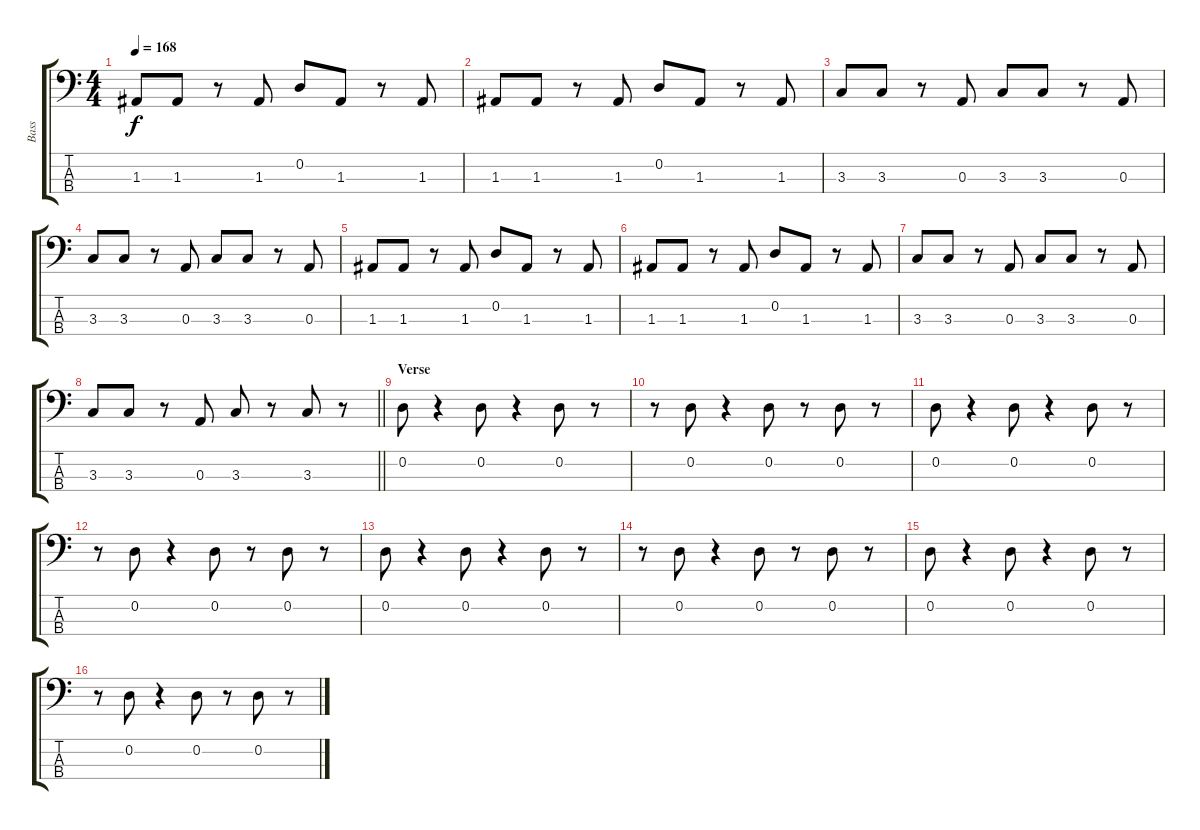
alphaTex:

\track ("Bass" "Bass") {instrument electricbassfinger}
\staff {score tabs}
\tuning (G2 D2 A1 D1) {hide}
\ts (4 4)
\tempo 168
\clef f4
\ks c
1.3.8{dy f} 1.3.8 r.8 1.3.8 0.2.8 1.3.8 r.8 1.3.8 |
1.3.8 1.3.8 r.8 1.3.8 0.2.8 1.3.8 r.8 1.3.8 |
3.3.8 3.3.8 r.8 0.3.8 3.3.8 3.3.8 r.8 0.3.8 |
3.3.8 3.3.8 r.8 0.3.8 3.3.8 3.3.8 r.8 0.3.8 |
1.3.8 1.3.8 r.8 1.3.8 0.2.8 1.3.8 r.8 1.3.8 |
1.3.8 1.3.8 r.8 1.3.8 0.2.8 1.3.8 r.8 1.3.8 |
3.3.8 3.3.8 r.8 0.3.8 3.3.8 3.3.8 r.8 0.3.8 |
\barLineRight lightlight
3.3.8 3.3.8 r.8 0.3.8 3.3.8 r.8 3.3.8 r.8 |
\section ("" "Verse")
0.2.8 r.4 0.2.8 r.4 0.2.8 r.8 |
r.8 0.2.8 r.4 0.2.8 r.8 0.2.8 r.8 |
0.2.8 r.4 0.2.8 r.4 0.2.8 r.8 |
r.8 0.2.8 r.4 0.2.8 r.8 0.2.8 r.8 |
0.2.8 r.4 0.2.8 r.4 0.2.8 r.8 |
r.8 0.2.8 r.4 0.2.8 r.8 0.2.8 r.8 |
0.2.8 r.4 0.2.8 r.4 0.2.8 r.8 |
r.8 0.2.8 r.4 0.2.8 r.8 0.2.8 r.8
